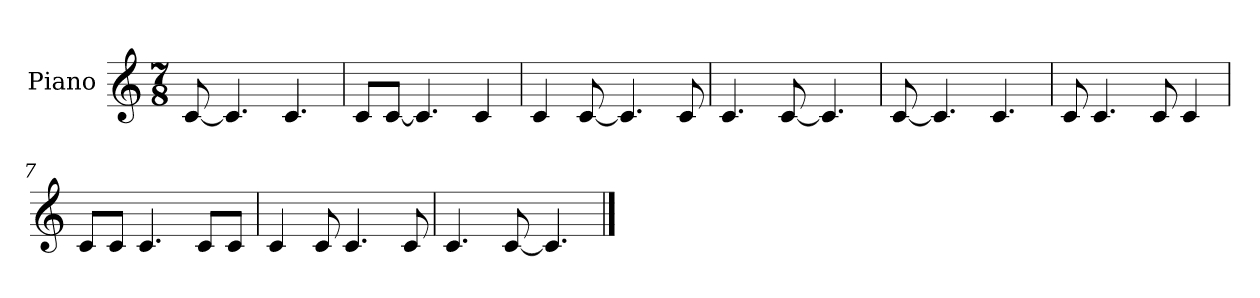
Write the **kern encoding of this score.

**kern
*part1
*staff1
*I"Piano
*I'Pno.
*clefG2
*k[]
*M7/8
*MM90
=1
[8c/
4.c/]
4.c/
=2
8c/L
[8c/J
4.c/]
4c/
=3
4c/
[8c/
4.c/]
8c/
=4
4.c/
[8c/
4.c/]
=5
[8c/
4.c/]
4.c/
=6
8c/
4.c/
8c/
4c/
=7
8c/L
8c/J
4.c/
8c/L
8c/J
=8
4c/
8c/
4.c/
8c/
=9
4.c/
[8c/
4.c/]
==
*-
